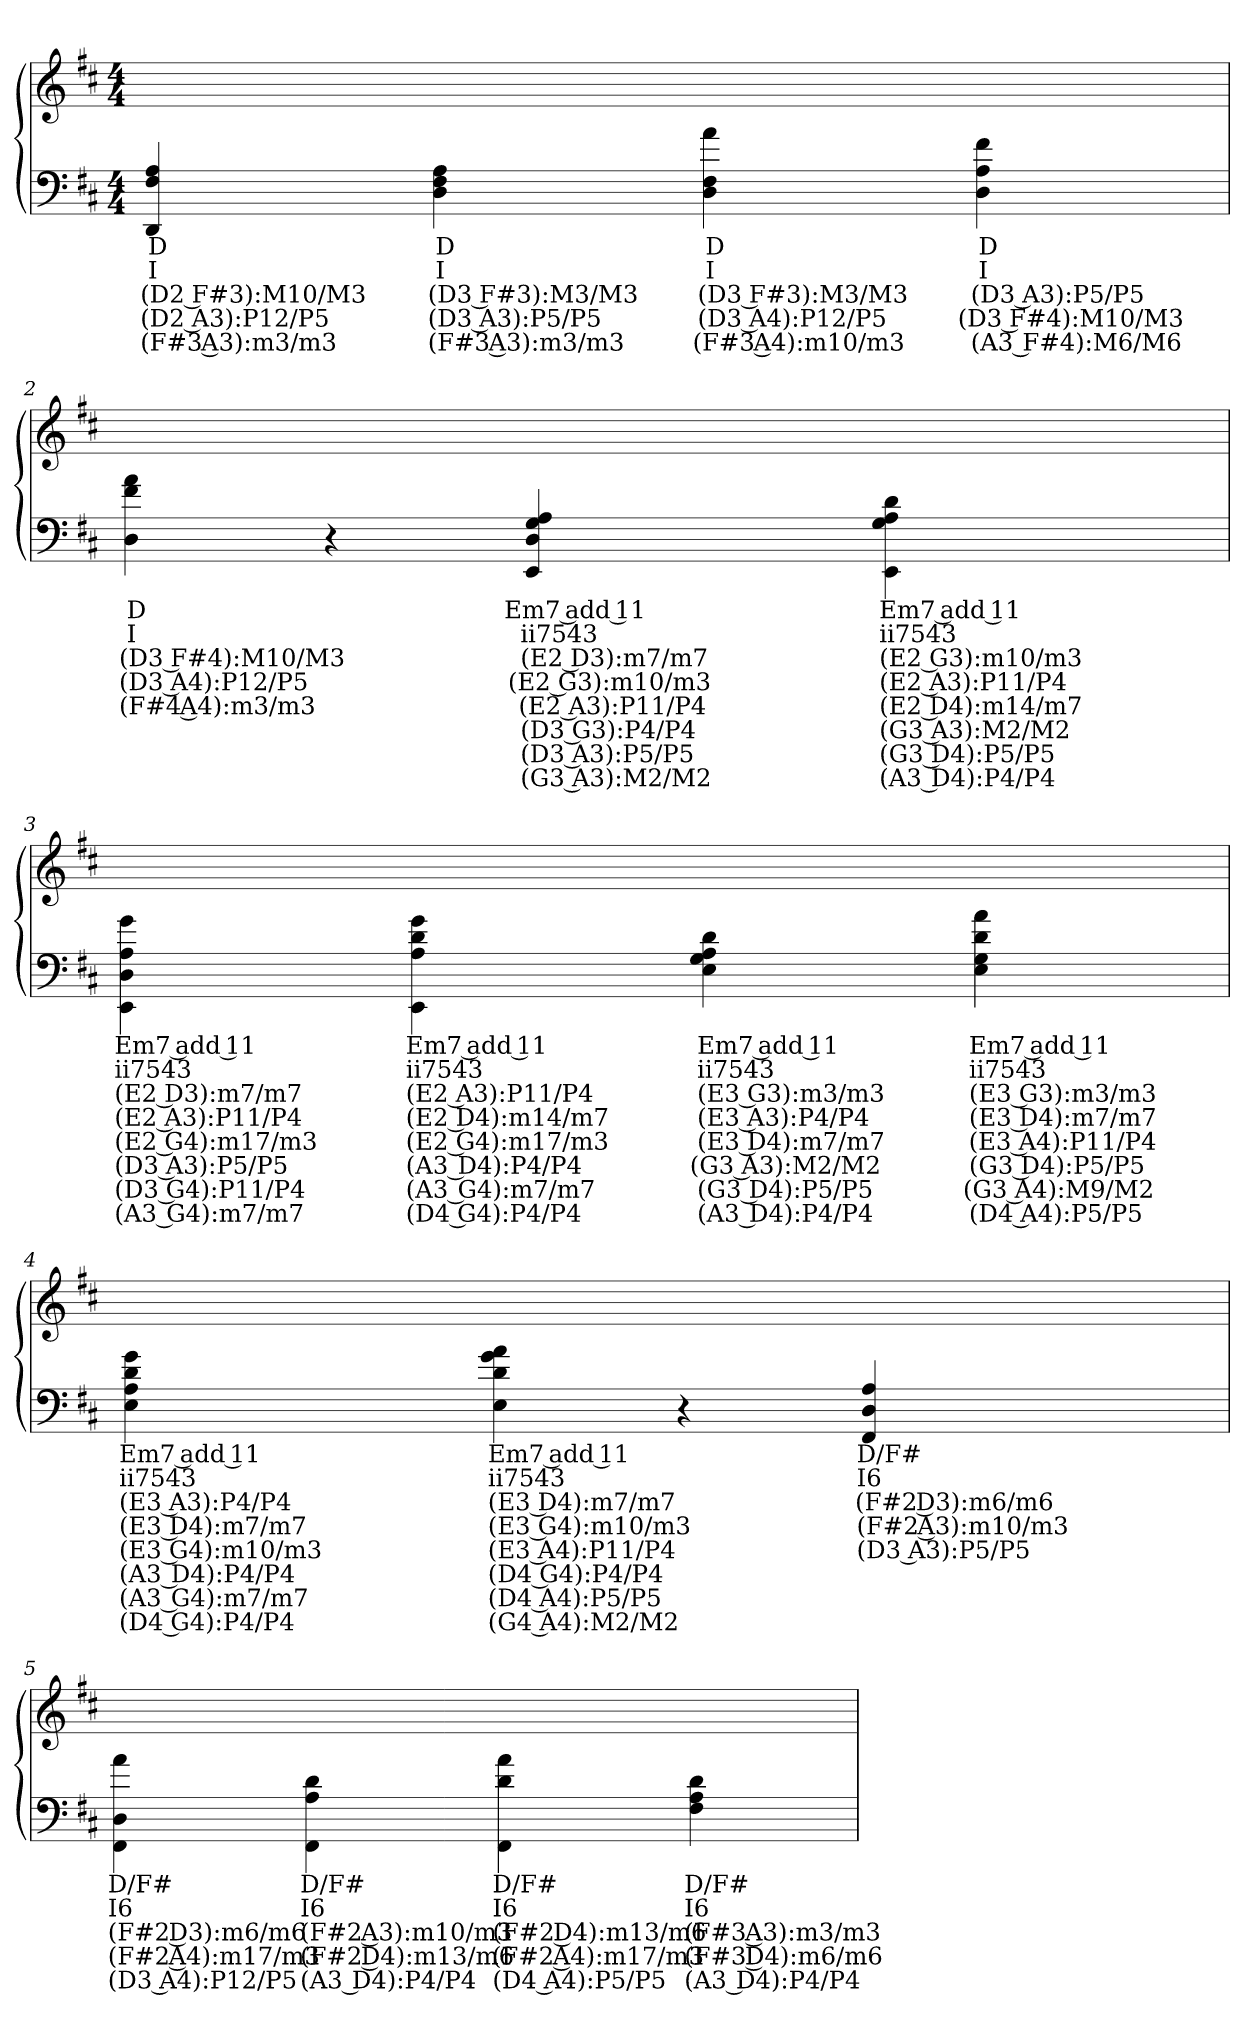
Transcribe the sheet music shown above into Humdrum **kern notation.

**kern	**text	**text	**text	**text	**text	**text	**text	**text	**kern
*part2	*part2	*part2	*part2	*part2	*part2	*part2	*part2	*part2	*part1
*staff2	*staff2	*staff2	*staff2	*staff2	*staff2	*staff2	*staff2	*staff2	*staff1
*clefF4	*	*	*	*	*	*	*	*	*clefG2
*k[f#c#]	*	*	*	*	*	*	*	*	*k[f#c#]
*D:	*	*	*	*	*	*	*	*	*D:
*M4/4	*	*	*	*	*	*	*	*	*M4/4
*MM60	*	*	*	*	*	*	*	*	*MM60
=1	=1	=1	=1	=1	=1	=1	=1	=1	=1
4DD 4F# 4A	D	I	(D2 F#3):M10/M3	(D2 A3):P12/P5	(F#3 A3):m3/m3	.	.	.	1ryy
4D 4F# 4A	D	I	(D3 F#3):M3/M3	(D3 A3):P5/P5	(F#3 A3):m3/m3	.	.	.	.
4D 4F# 4a	D	I	(D3 F#3):M3/M3	(D3 A4):P12/P5	(F#3 A4):m10/m3	.	.	.	.
4D 4A 4f#	D	I	(D3 A3):P5/P5	(D3 F#4):M10/M3	(A3 F#4):M6/M6	.	.	.	.
=2	=2	=2	=2	=2	=2	=2	=2	=2	=2
4D 4f# 4a	D	I	(D3 F#4):M10/M3	(D3 A4):P12/P5	(F#4 A4):m3/m3	.	.	.	1ryy
4r	.	.	.	.	.	.	.	.	.
4EE 4D 4G 4A	Em7 add 11	ii7543	(E2 D3):m7/m7	(E2 G3):m10/m3	(E2 A3):P11/P4	(D3 G3):P4/P4	(D3 A3):P5/P5	(G3 A3):M2/M2	.
4EE 4G 4A 4d	Em7 add 11	ii7543	(E2 G3):m10/m3	(E2 A3):P11/P4	(E2 D4):m14/m7	(G3 A3):M2/M2	(G3 D4):P5/P5	(A3 D4):P4/P4	.
=3	=3	=3	=3	=3	=3	=3	=3	=3	=3
4EE 4D 4A 4g	Em7 add 11	ii7543	(E2 D3):m7/m7	(E2 A3):P11/P4	(E2 G4):m17/m3	(D3 A3):P5/P5	(D3 G4):P11/P4	(A3 G4):m7/m7	1ryy
4EE 4A 4d 4g	Em7 add 11	ii7543	(E2 A3):P11/P4	(E2 D4):m14/m7	(E2 G4):m17/m3	(A3 D4):P4/P4	(A3 G4):m7/m7	(D4 G4):P4/P4	.
4E 4G 4A 4d	Em7 add 11	ii7543	(E3 G3):m3/m3	(E3 A3):P4/P4	(E3 D4):m7/m7	(G3 A3):M2/M2	(G3 D4):P5/P5	(A3 D4):P4/P4	.
4E 4G 4d 4a	Em7 add 11	ii7543	(E3 G3):m3/m3	(E3 D4):m7/m7	(E3 A4):P11/P4	(G3 D4):P5/P5	(G3 A4):M9/M2	(D4 A4):P5/P5	.
=4	=4	=4	=4	=4	=4	=4	=4	=4	=4
4E 4A 4d 4g	Em7 add 11	ii7543	(E3 A3):P4/P4	(E3 D4):m7/m7	(E3 G4):m10/m3	(A3 D4):P4/P4	(A3 G4):m7/m7	(D4 G4):P4/P4	1ryy
4E 4d 4g 4a	Em7 add 11	ii7543	(E3 D4):m7/m7	(E3 G4):m10/m3	(E3 A4):P11/P4	(D4 G4):P4/P4	(D4 A4):P5/P5	(G4 A4):M2/M2	.
4r	.	.	.	.	.	.	.	.	.
4FF# 4D 4A	D/F#	I6	(F#2 D3):m6/m6	(F#2 A3):m10/m3	(D3 A3):P5/P5	.	.	.	.
=5	=5	=5	=5	=5	=5	=5	=5	=5	=5
4FF# 4D 4a	D/F#	I6	(F#2 D3):m6/m6	(F#2 A4):m17/m3	(D3 A4):P12/P5	.	.	.	1ryy
4FF# 4A 4d	D/F#	I6	(F#2 A3):m10/m3	(F#2 D4):m13/m6	(A3 D4):P4/P4	.	.	.	.
4FF# 4d 4a	D/F#	I6	(F#2 D4):m13/m6	(F#2 A4):m17/m3	(D4 A4):P5/P5	.	.	.	.
4F# 4A 4d	D/F#	I6	(F#3 A3):m3/m3	(F#3 D4):m6/m6	(A3 D4):P4/P4	.	.	.	.
=	=	=	=	=	=	=	=	=	=
*-	*-	*-	*-	*-	*-	*-	*-	*-	*-
